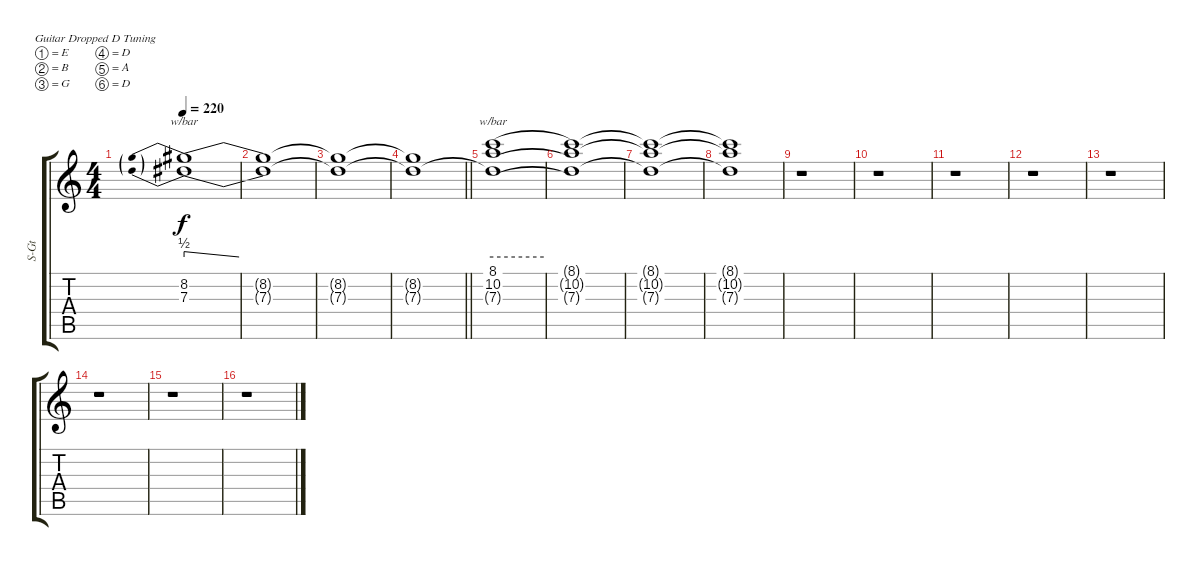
\bracketExtendMode groupsimilarinstruments
\otherSystemsTrackNameOrientation horizontal
\track ("Keyboards" "S-Gt") {instrument stringensemble1}
\staff {score tabs}
\tuning (E4 B3 G3 D3 A2 D2)
\displaytranspose 12
\ts (4 4)
\tempo 220
\clef g2
\ks c
(8.2{t} 7.3{t}).1{tbe (predivedive default 0 2 60 0) dy f beam Down} |
(8.2{t} 7.3{t}).1{beam Down} |
(8.2{t} 7.3{t}).1{beam Down} |
\barLineRight lightlight
(8.2{t} 7.3{t}).1{beam Down} |
(8.1 10.2 7.3{t}).1{tbe (hold default 0 0 60 0) beam Down} |
(8.1{t} 10.2{t} 7.3{t}).1{beam Down} |
(8.1{t} 10.2{t} 7.3{t}).1{beam Down} |
(8.1{t} 10.2{t} 7.3{t}).1{beam Down} |
r.1{beam Down} |
r.1{beam Down} |
r.1{beam Down} |
r.1{beam Down} |
r.1{beam Down} |
r.1{beam Down} |
r.1{beam Down} |
r.1{beam Down}
